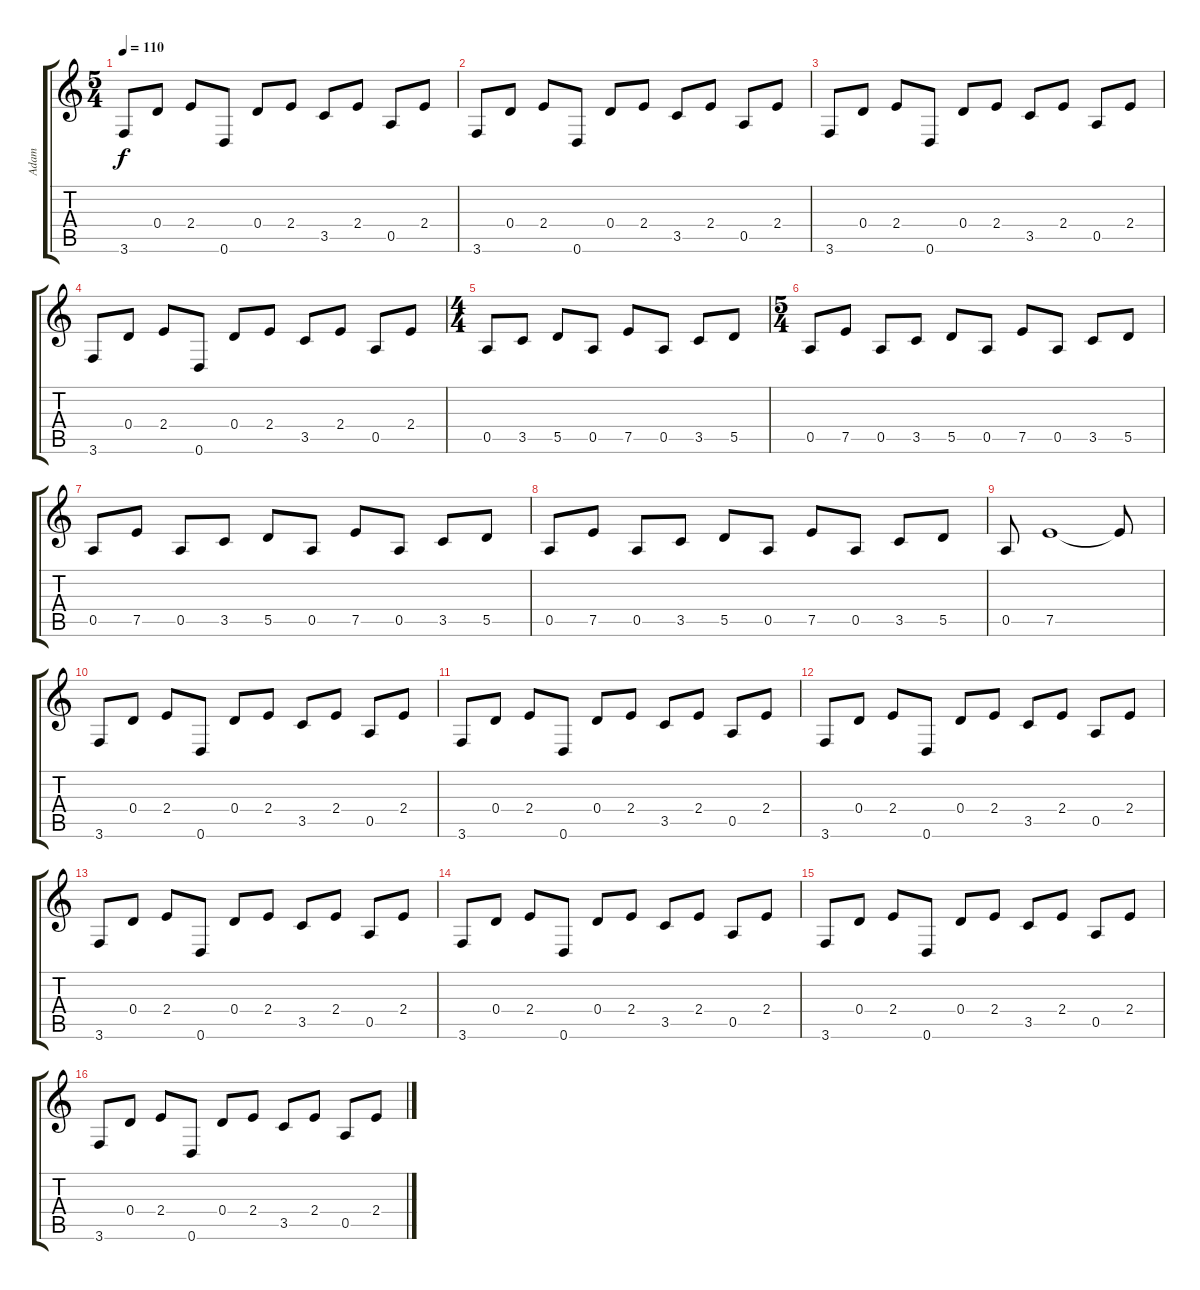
\track ("Adam" "Adam") {instrument electricguitarmuted}
\staff {score tabs}
\tuning (E4 B3 G3 D3 A2 D2) {hide}
\ts (5 4)
\tempo 110
\clef g2
\ks c
3.6.8{dy f} 0.4.8 2.4.8 0.6.8 0.4.8 2.4.8 3.5.8 2.4.8 0.5.8 2.4.8 |
3.6.8 0.4.8 2.4.8 0.6.8 0.4.8 2.4.8 3.5.8 2.4.8 0.5.8 2.4.8 |
3.6.8 0.4.8 2.4.8 0.6.8 0.4.8 2.4.8 3.5.8 2.4.8 0.5.8 2.4.8 |
3.6.8 0.4.8 2.4.8 0.6.8 0.4.8 2.4.8 3.5.8 2.4.8 0.5.8 2.4.8 |
\ts (4 4)
0.5.8 3.5.8 5.5.8 0.5.8 7.5.8 0.5.8 3.5.8 5.5.8 |
\ts (5 4)
0.5.8 7.5.8 0.5.8 3.5.8 5.5.8 0.5.8 7.5.8 0.5.8 3.5.8 5.5.8 |
0.5.8 7.5.8 0.5.8 3.5.8 5.5.8 0.5.8 7.5.8 0.5.8 3.5.8 5.5.8 |
0.5.8 7.5.8 0.5.8 3.5.8 5.5.8 0.5.8 7.5.8 0.5.8 3.5.8 5.5.8 |
0.5.8 7.5.1 7.5{t}.8 |
3.6.8 0.4.8 2.4.8 0.6.8 0.4.8 2.4.8 3.5.8 2.4.8 0.5.8 2.4.8 |
3.6.8 0.4.8 2.4.8 0.6.8 0.4.8 2.4.8 3.5.8 2.4.8 0.5.8 2.4.8 |
3.6.8 0.4.8 2.4.8 0.6.8 0.4.8 2.4.8 3.5.8 2.4.8 0.5.8 2.4.8 |
3.6.8 0.4.8 2.4.8 0.6.8 0.4.8 2.4.8 3.5.8 2.4.8 0.5.8 2.4.8 |
3.6.8 0.4.8 2.4.8 0.6.8 0.4.8 2.4.8 3.5.8 2.4.8 0.5.8 2.4.8 |
3.6.8 0.4.8 2.4.8 0.6.8 0.4.8 2.4.8 3.5.8 2.4.8 0.5.8 2.4.8 |
3.6.8 0.4.8 2.4.8 0.6.8 0.4.8 2.4.8 3.5.8 2.4.8 0.5.8 2.4.8
